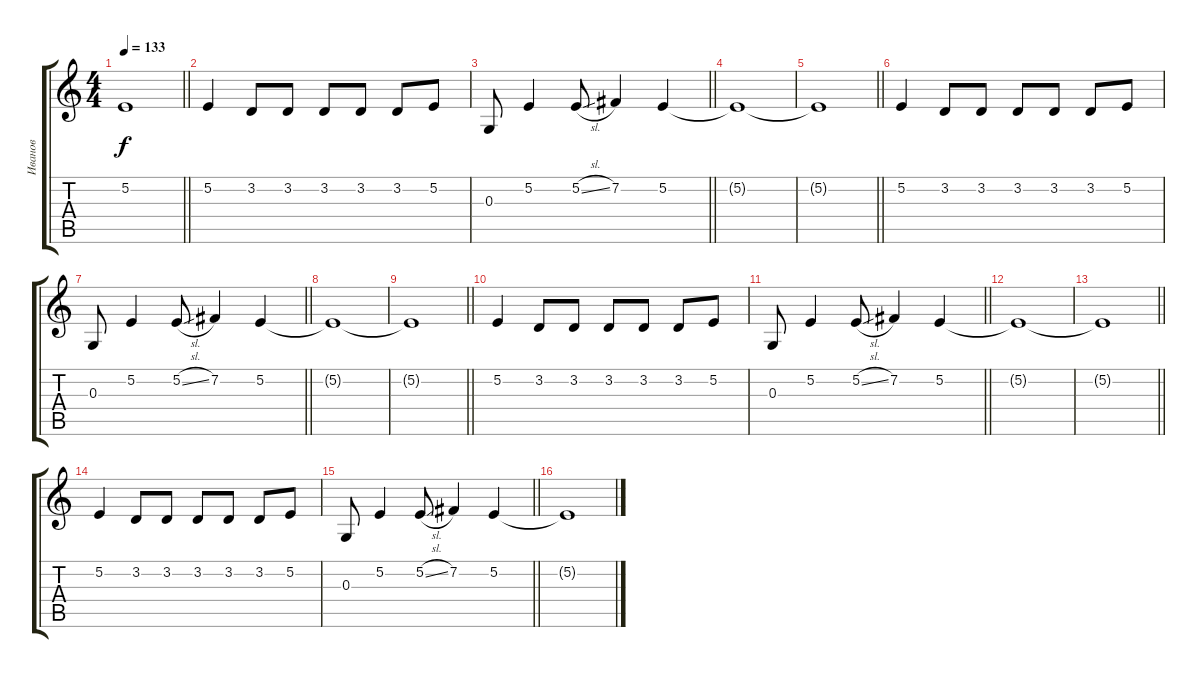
\track ("Иванов" "Иванов") {instrument tenorsax}
\staff {score tabs}
\tuning (E4 B3 G3 D3 A2 E2) {hide}
\ts (4 4)
\tempo 133
\clef g2
\barLineRight lightlight
\ks c
5.2{t}.1{dy f} |
5.2.4{volume 15} 3.2.8 3.2.8 3.2.8 3.2.8 3.2.8 5.2.8 |
\barLineRight lightlight
0.3.8 5.2.4 5.2{sl}.8 7.2.4 5.2.4{volume 7} |
5.2{t}.1 |
\barLineRight lightlight
5.2{t}.1 |
5.2.4{volume 15} 3.2.8 3.2.8 3.2.8 3.2.8 3.2.8 5.2.8 |
\barLineRight lightlight
0.3.8 5.2.4 5.2{sl}.8 7.2.4 5.2.4{volume 7} |
5.2{t}.1 |
\barLineRight lightlight
5.2{t}.1 |
5.2.4{volume 15} 3.2.8 3.2.8 3.2.8 3.2.8 3.2.8 5.2.8 |
\barLineRight lightlight
0.3.8 5.2.4 5.2{sl}.8 7.2.4 5.2.4{volume 7} |
5.2{t}.1 |
\barLineRight lightlight
5.2{t}.1 |
5.2.4{volume 15} 3.2.8 3.2.8 3.2.8 3.2.8 3.2.8 5.2.8 |
\barLineRight lightlight
0.3.8 5.2.4 5.2{sl}.8 7.2.4 5.2.4{volume 7} |
5.2{t}.1
